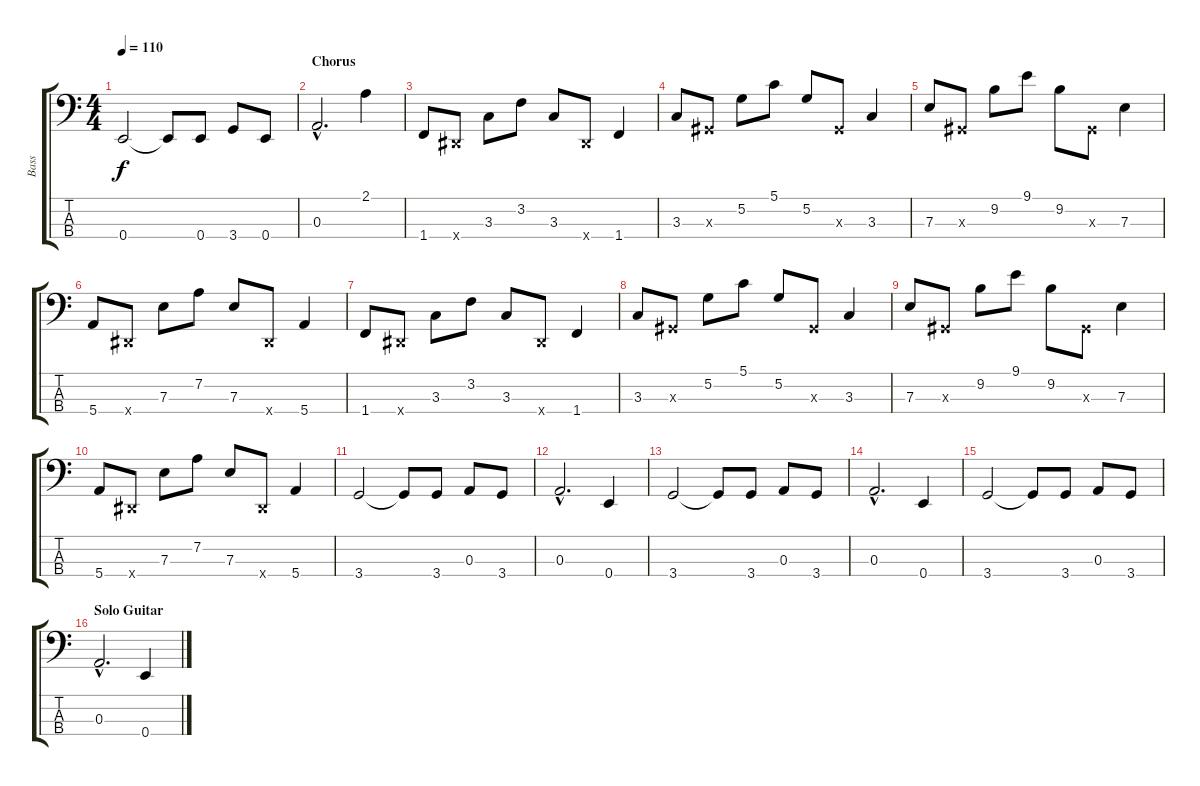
\track ("Bass" "Bass") {instrument electricbassfinger}
\staff {score tabs}
\tuning (G2 D2 A1 E1) {hide}
\ts (4 4)
\tempo 110
\clef f4
\ks c
0.4.2{dy f} 0.4{t}.8 0.4.8 3.4.8 0.4.8 |
\section ("" "Chorus")
0.3{hac}.2{d} 2.1.4 |
1.4.8 -1.4{x}.8 3.3.8 3.2.8 3.3.8 -1.4{x}.8 1.4.4 |
3.3.8 -1.3{x}.8 5.2.8 5.1.8 5.2.8 -1.3{x}.8 3.3.4 |
7.3.8 -1.3{x}.8 9.2.8 9.1.8 9.2.8 -1.3{x}.8 7.3.4 |
5.4.8 -1.4{x}.8 7.3.8 7.2.8 7.3.8 -1.4{x}.8 5.4.4 |
1.4.8 -1.4{x}.8 3.3.8 3.2.8 3.3.8 -1.4{x}.8 1.4.4 |
3.3.8 -1.3{x}.8 5.2.8 5.1.8 5.2.8 -1.3{x}.8 3.3.4 |
7.3.8 -1.3{x}.8 9.2.8 9.1.8 9.2.8 -1.3{x}.8 7.3.4 |
5.4.8 -1.4{x}.8 7.3.8 7.2.8 7.3.8 -1.4{x}.8 5.4.4 |
3.4.2 3.4{t}.8 3.4.8 0.3.8 3.4.8 |
0.3{hac}.2{d} 0.4.4 |
3.4.2 3.4{t}.8 3.4.8 0.3.8 3.4.8 |
0.3{hac}.2{d} 0.4.4 |
3.4.2 3.4{t}.8 3.4.8 0.3.8 3.4.8 |
\section ("" "Solo Guitar")
0.3{hac}.2{d} 0.4.4
